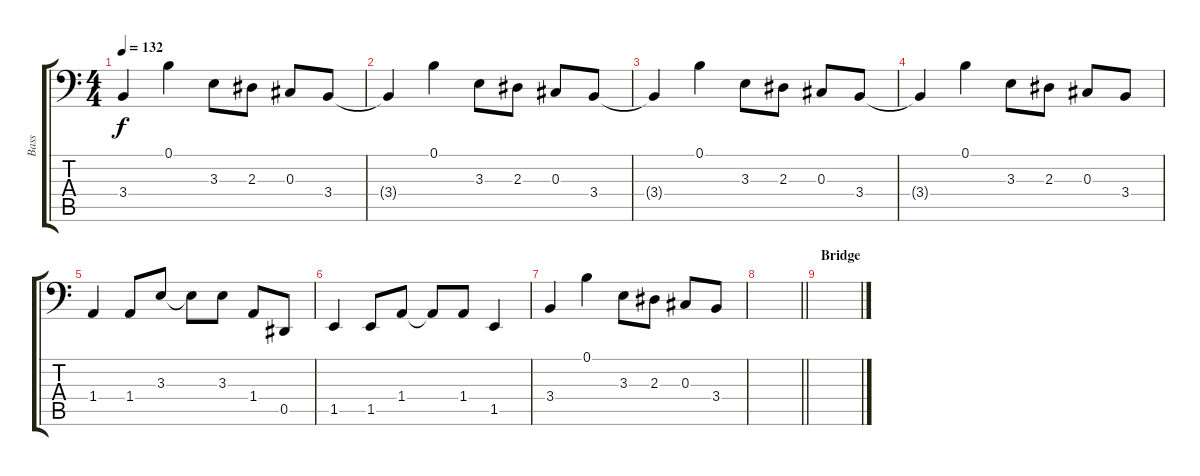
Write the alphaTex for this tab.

\track ("Bass" "Bass") {instrument electricbassfinger}
\staff {score tabs}
\tuning (B2 Gb2 Db2 Ab1 Eb1 Bb0) {hide}
\ts (4 4)
\tempo 132
\clef f4
\ks c
3.4{t}.4{dy f} 0.1.4 3.3.8 2.3.8 0.3.8 3.4.8 |
3.4{t}.4 0.1.4 3.3.8 2.3.8 0.3.8 3.4.8 |
3.4{t}.4 0.1.4 3.3.8 2.3.8 0.3.8 3.4.8 |
3.4{t}.4 0.1.4 3.3.8 2.3.8 0.3.8 3.4.8 |
1.4.4 1.4.8 3.3.8 3.3{t}.8 3.3.8 1.4.8 0.5.8 |
1.5.4 1.5.8 1.4.8 1.4{t}.8 1.4.8 1.5.4 |
3.4.4 0.1.4 3.3.8 2.3.8 0.3.8 3.4.8 |
\barLineRight lightlight
|
\section ("" "Bridge")
